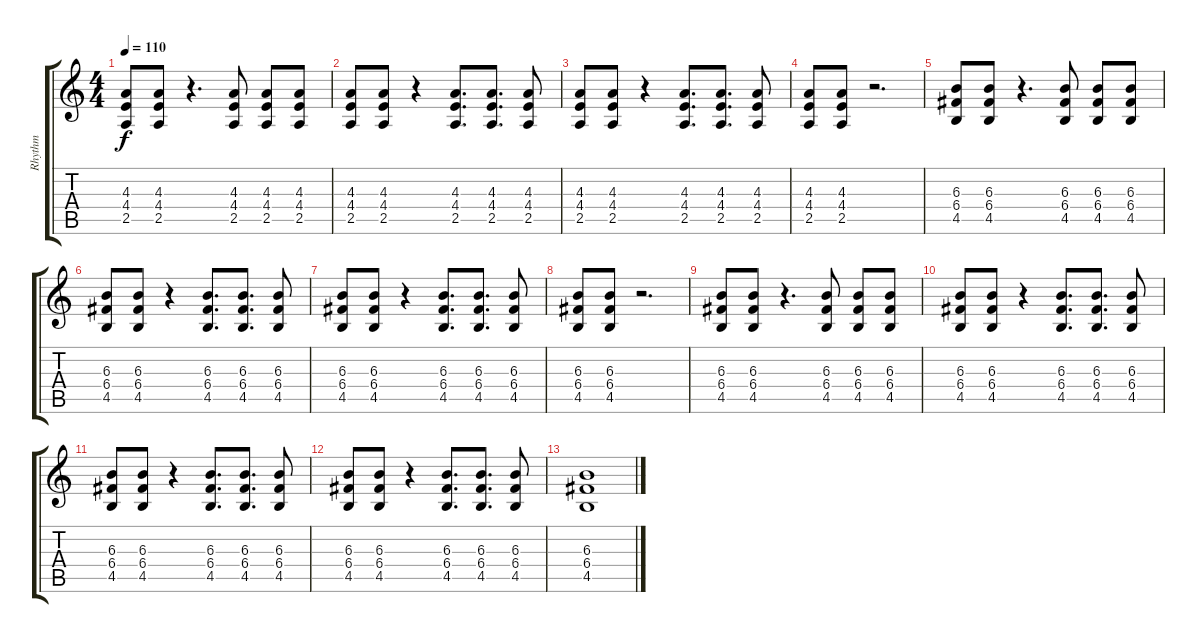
\track ("Rhythm" "Rhythm") {instrument overdrivenguitar}
\staff {score tabs}
\tuning (D4 A3 F3 C3 G2 D2) {hide}
\ts (4 4)
\tempo 110
\clef g2
\ks c
(4.3 4.4 2.5).8{dy f} (4.3 4.4 2.5).8 r.4{d} (4.3 4.4 2.5).8 (4.3 4.4 2.5).8 (4.3 4.4 2.5).8 |
(4.3 4.4 2.5).8 (4.3 4.4 2.5).8 r.4 (4.3 4.4 2.5).8{d} (4.3 4.4 2.5).8{d} (4.3 4.4 2.5).8 |
(4.3 4.4 2.5).8 (4.3 4.4 2.5).8 r.4 (4.3 4.4 2.5).8{d} (4.3 4.4 2.5).8{d} (4.3 4.4 2.5).8 |
(4.3 4.4 2.5).8 (4.3 4.4 2.5).8 r.2{d} |
(6.3 6.4 4.5).8 (6.3 6.4 4.5).8 r.4{d} (6.3 6.4 4.5).8 (6.3 6.4 4.5).8 (6.3 6.4 4.5).8 |
(6.3 6.4 4.5).8 (6.3 6.4 4.5).8 r.4 (6.3 6.4 4.5).8{d} (6.3 6.4 4.5).8{d} (6.3 6.4 4.5).8 |
(6.3 6.4 4.5).8 (6.3 6.4 4.5).8 r.4 (6.3 6.4 4.5).8{d} (6.3 6.4 4.5).8{d} (6.3 6.4 4.5).8 |
(6.3 6.4 4.5).8 (6.3 6.4 4.5).8 r.2{d} |
(6.3 6.4 4.5).8 (6.3 6.4 4.5).8 r.4{d} (6.3 6.4 4.5).8 (6.3 6.4 4.5).8 (6.3 6.4 4.5).8 |
(6.3 6.4 4.5).8 (6.3 6.4 4.5).8 r.4 (6.3 6.4 4.5).8{d} (6.3 6.4 4.5).8{d} (6.3 6.4 4.5).8 |
(6.3 6.4 4.5).8 (6.3 6.4 4.5).8 r.4 (6.3 6.4 4.5).8{d} (6.3 6.4 4.5).8{d} (6.3 6.4 4.5).8 |
(6.3 6.4 4.5).8 (6.3 6.4 4.5).8 r.4 (6.3 6.4 4.5).8{d} (6.3 6.4 4.5).8{d} (6.3 6.4 4.5).8 |
(6.3 6.4 4.5).1
